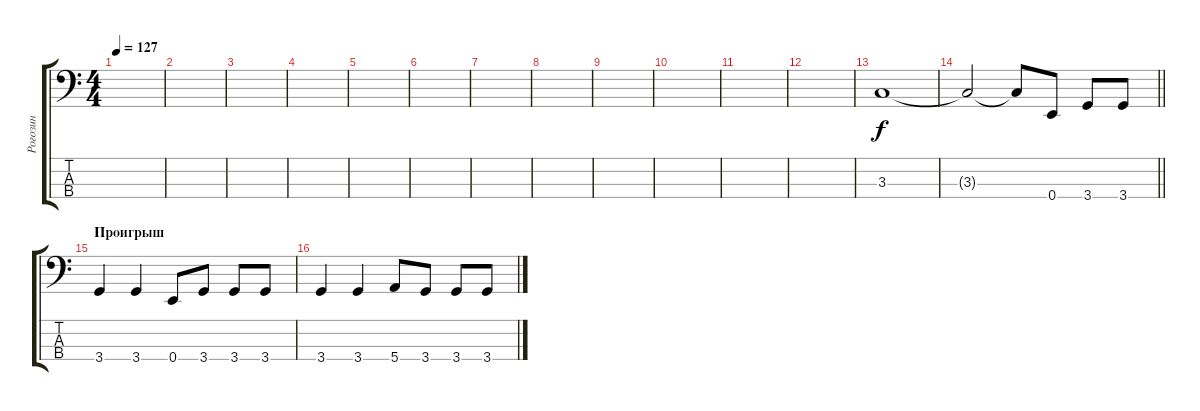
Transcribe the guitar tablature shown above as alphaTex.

\track ("Рогозин" "Рогозин") {instrument electricbassfinger}
\staff {score tabs}
\tuning (G2 D2 A1 E1) {hide}
\ts (4 4)
\tempo 127
\clef f4
\ks c
|
|
|
|
|
|
|
|
|
|
|
|
3.3.1 |
\barLineRight lightlight
3.3{t}.2 3.3{t}.8 0.4.8 3.4.8 3.4.8 |
\section ("" "Проигрыш")
3.4.4 3.4.4 0.4.8 3.4.8 3.4.8 3.4.8 |
3.4.4 3.4.4 5.4.8 3.4.8 3.4.8 3.4.8
